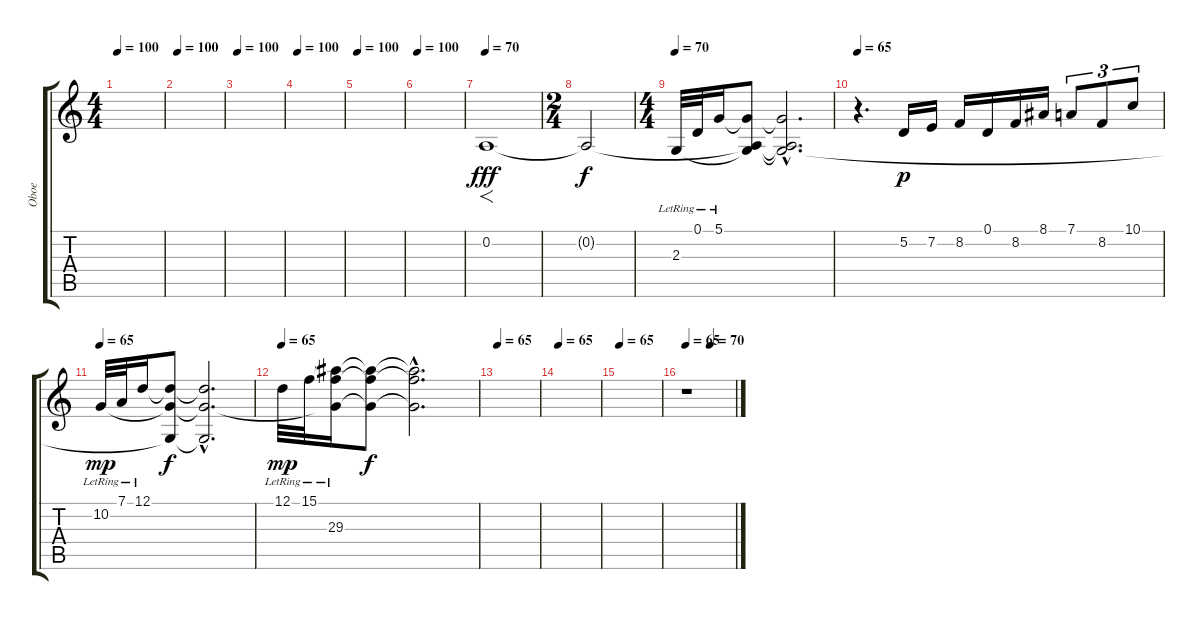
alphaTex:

\track ("Oboe" "Oboe") {instrument oboe}
\staff {score tabs}
\tuning (D4 A3 F3 C3 G2 D2) {hide}
\ts (4 4)
\tempo 100
\clef g2
\ks c
|
\tempo 100
|
\tempo 100
|
\tempo 100
|
\tempo 100
|
\tempo 100
|
\tempo 70
0.2.1{f dy fff instrument fx5brightness} |
\ts (2 4)
0.2{t}.2{dy f} |
\ts (4 4)
\tempo 70
2.3{lr}.32{volume 11 instrument orchestralharp} 0.1{lr}.32 5.1{lr}.16 (5.1{t} 0.2{t} 2.3{t}).8 (5.1{hac t} 0.2{hac t} 2.3{hac t}).2{d} |
\tempo 65
r.4{d} 5.2.16{dy p} 7.2.16 8.2.16 0.1.16 8.2.16 8.1.16 7.1.8{tu (3 2)} 8.2.8{tu (3 2)} 10.1.8{tu (3 2)} |
\tempo 65
10.2{lr}.32{dy mp volume 11 instrument orchestralharp} 7.1{lr}.32 12.1{lr}.16 (12.1{t} 10.2{t} 2.3{t}).8{dy f} (12.1{hac t} 10.2{hac t} 2.3{hac t}).2{d} |
\tempo 65
12.1{lr}.32{dy mp volume 11 instrument orchestralharp} 15.1{lr}.32 (15.1{lr t} 10.2{lr t} 29.3{lr}).16 (15.1{t} 10.2{t} 29.3{t}).8{dy f} (15.1{hac t} 10.2{hac t} 29.3{hac t}).2{d} |
\tempo 65
|
\tempo 65
|
\tempo 65
|
\tempo 65
\tempo (70 0.5)
r.1{instrument orchestralharp}
